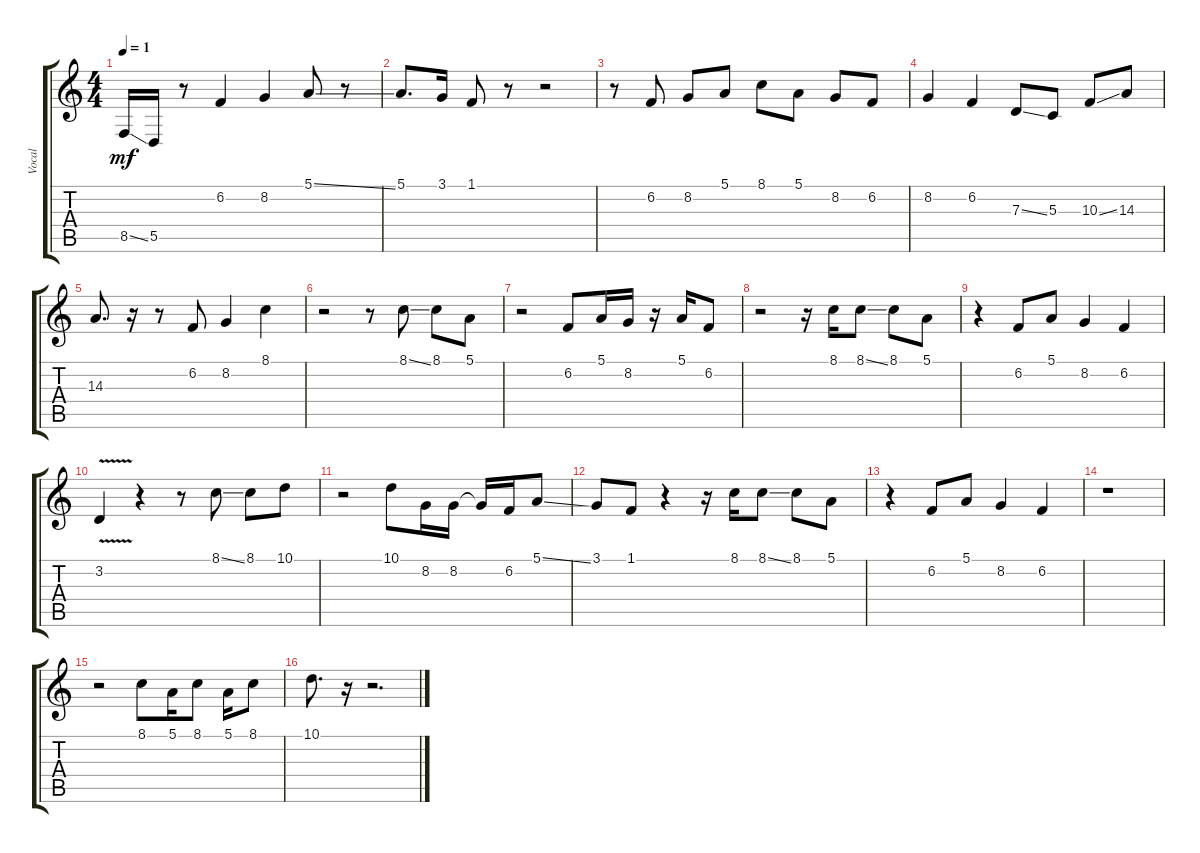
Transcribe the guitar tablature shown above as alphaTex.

\track ("Vocal" "Vocal") {instrument lead6voice}
\staff {score tabs}
\tuning (E4 B3 G3 D3 A2 E2) {hide}
\ts (4 4)
\tempo 1
\clef g2
\ks c
8.5{ss}.16{dy mf} 5.5.16 r.8 6.2.4 8.2.4 5.1{ss}.8 r.8 |
5.1.8{d} 3.1.16 1.1.8 r.8 r.2 |
r.8 6.2.8 8.2.8 5.1.8 8.1.8 5.1.8 8.2.8 6.2.8 |
8.2.4 6.2.4 7.3{ss}.8 5.3.8 10.3{ss}.8 14.3.8 |
14.3.8{d} r.16 r.8 6.2.8 8.2.4 8.1.4 |
r.2 r.8 8.1{ss}.8 8.1.8 5.1.8 |
r.2 6.2.8 5.1.16 8.2.16 r.16 5.1.16 6.2.8 |
r.2 r.16 8.1.16 8.1{ss}.8 8.1.8 5.1.8 |
r.4 6.2.8 5.1.8 8.2.4 6.2.4 |
3.2{v}.4 r.4 r.8 8.1{ss}.8 8.1.8 10.1.8 |
r.2 10.1.8 8.2.16 8.2.16 8.2{t}.16 6.2.16 5.1{ss}.8 |
3.1.8 1.1.8 r.4 r.16 8.1.16 8.1{ss}.8 8.1.8 5.1.8 |
r.4 6.2.8 5.1.8 8.2.4 6.2.4 |
r.1 |
r.2 8.1.8 5.1.16 8.1.8 5.1.16 8.1.8 |
10.1.8{d} r.16 r.2{d}
